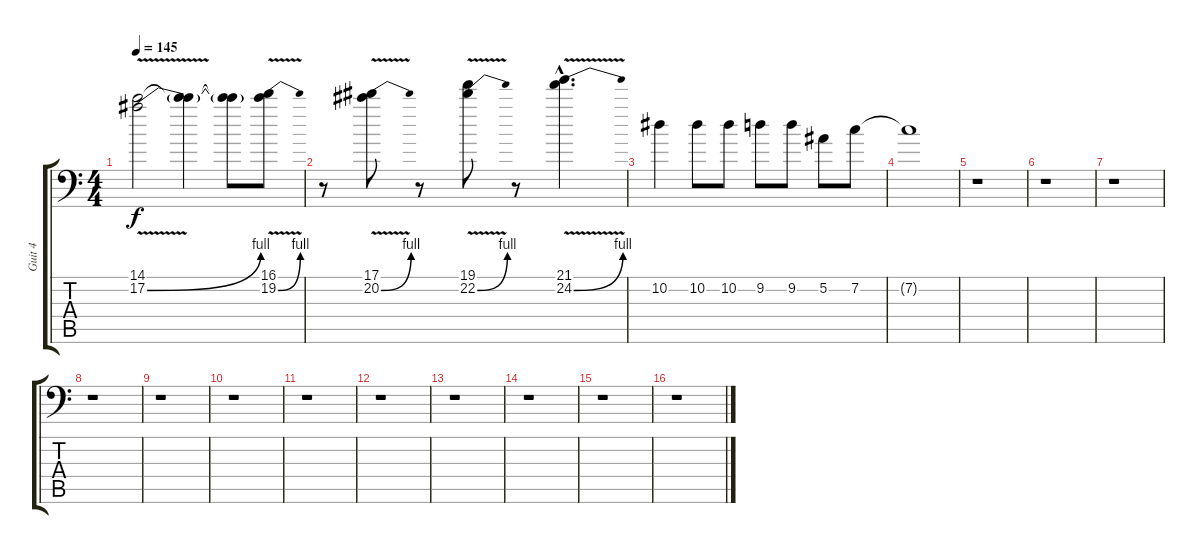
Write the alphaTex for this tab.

\track ("Guit 4" "Guit 4") {instrument distortionguitar}
\staff {score tabs}
\tuning (Bb3 F3 Db3 Ab2 Eb2 Bb1) {hide}
\ts (4 4)
\tempo 145
\clef f4
\ks c
(14.1 17.2{be (bend 0 0 60 4) v}).2{dy f} (14.1{t} 17.2{t}).4 (14.1{t} 17.2{t}).8 (16.1 19.2{be (bend 0 0 60 4) v}).8 |
r.8 (17.1 20.2{be (bend 0 0 60 4) v}).8 r.8 (19.1 22.2{be (bend 0 0 60 4) v}).8 r.8 (21.1{hac} 24.2{be (bend 0 0 60 4) v hac}).4{d} |
10.2.4 10.2.8 10.2.8 9.2.8 9.2.8 5.2.8 7.2.8 |
7.2{t}.1 |
r.1 |
r.1 |
r.1 |
r.1 |
r.1 |
r.1 |
r.1 |
r.1 |
r.1 |
r.1 |
r.1 |
r.1
